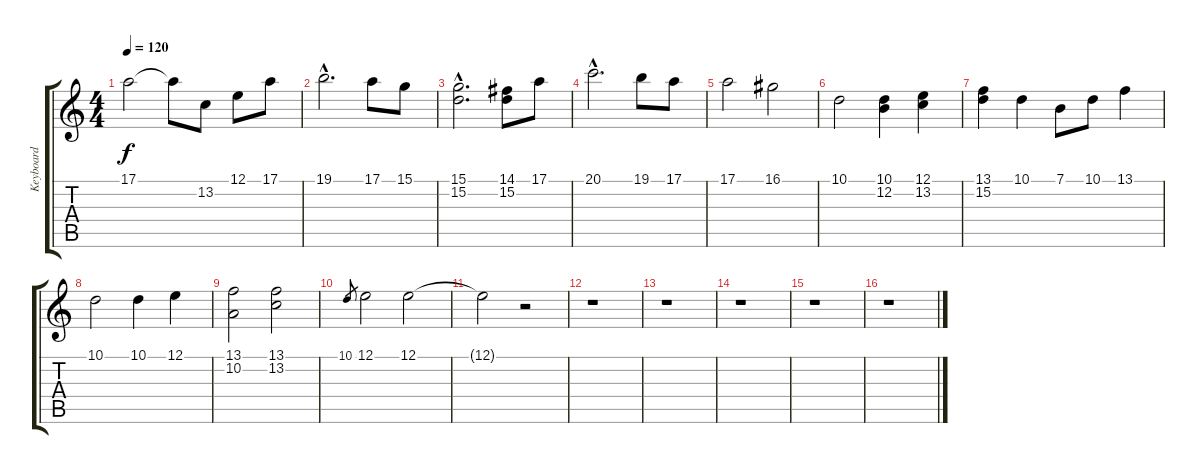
\track ("Keyboard" "Keyboard") {instrument brasssection}
\staff {score tabs}
\tuning (E4 B3 G3 D3 A2 E2) {hide}
\ts (4 4)
\tempo 120
\clef g2
\ks c
17.1.2{dy f} 17.1{t}.8 13.2.8 12.1.8 17.1.8 |
19.1{hac}.2{d} 17.1.8 15.1.8 |
(15.1{hac} 15.2{hac}).2{d} (14.1 15.2).8 17.1.8 |
20.1{hac}.2{d} 19.1.8 17.1.8 |
17.1.2 16.1.2 |
10.1.2 (10.1 12.2).4 (12.1 13.2).4 |
(13.1 15.2).4 10.1.4 7.1.8 10.1.8 13.1.4 |
10.1.2 10.1.4 12.1.4 |
(13.1 10.2).2 (13.1 13.2).2 |
10.1.8{gr} 12.1.2 12.1.2 |
12.1{t}.2 r.2 |
r.1 |
r.1 |
r.1 |
r.1 |
r.1
